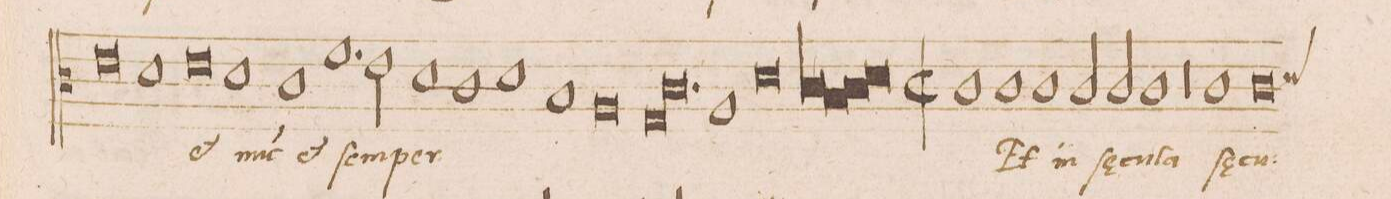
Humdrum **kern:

**kern	**text
*I"TENOR	*
*clefC3	*
*k[]	*
*met(C|)	*
*M3/1	*
0e	.
*	*Xij
1d	.
=186-	=186-
0e	et
1d	nu(n)c
=187-	=187-
1c	et
1.f	ſem-
2e\	-per
=188-	=188-
1d	.
1c	.
1d	.
=189-	=189-
1B	.
0A	.
=190-	=190-
*lig	*
0.G	.
=191-	=191-
0.c	.
*Xlig	*
=192-	=192-
1A	.
0d	.
=193-	=193-
*col	*
*lig	*
1c	.
1B	.
0c	.
=194-	=194-
0d	.
*Xcol	*
*Xlig	*
=195-	=195-
*M2/1	*
*met(C|)	*
1c	.
1c	Et
=196-	=196-
1c	in
2c/	ſae-
2c/	-cu-
=197-	=197-
1c	-la
0r	.
=198-	=198-
1c	ſae-
=199-	=199-
0c	-cu-
*custos:d	*
=200-	=200-
*-	*-
